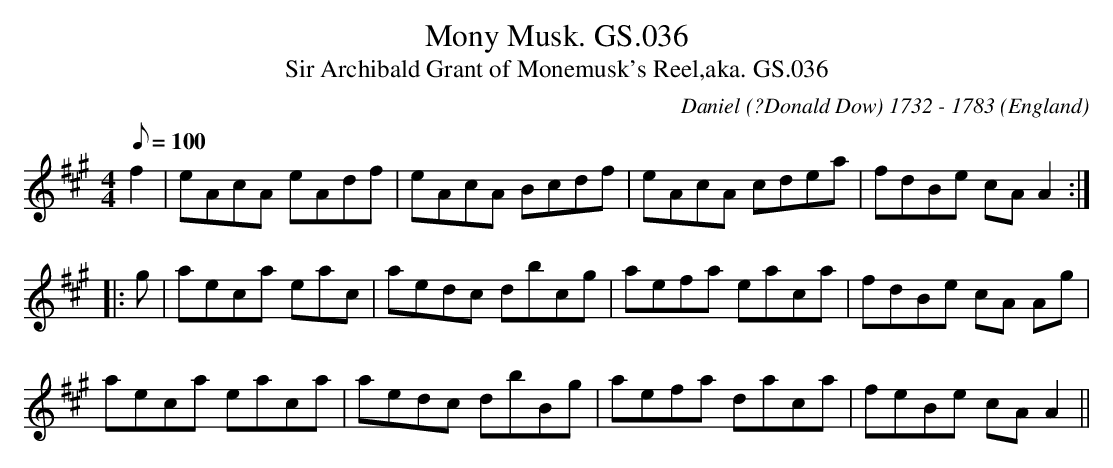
X:1
T:Mony Musk. GS.036
T:Sir Archibald Grant of Monemusk's Reel,aka. GS.036
M:4/4
L:1/8
Q:100
C:Daniel (?Donald Dow) 1732 - 1783
O:England
K:A major
f2 | eAcA eAdf | eAcA Bcdf | eAcA cdea | fdBe cA A2 :||:!
 g | aeca eac |
aedc dbcg | aefa eaca | fdBe cA Ag |! aeca eaca | aedc dbBg | aefa daca
| feBe cA A2||
